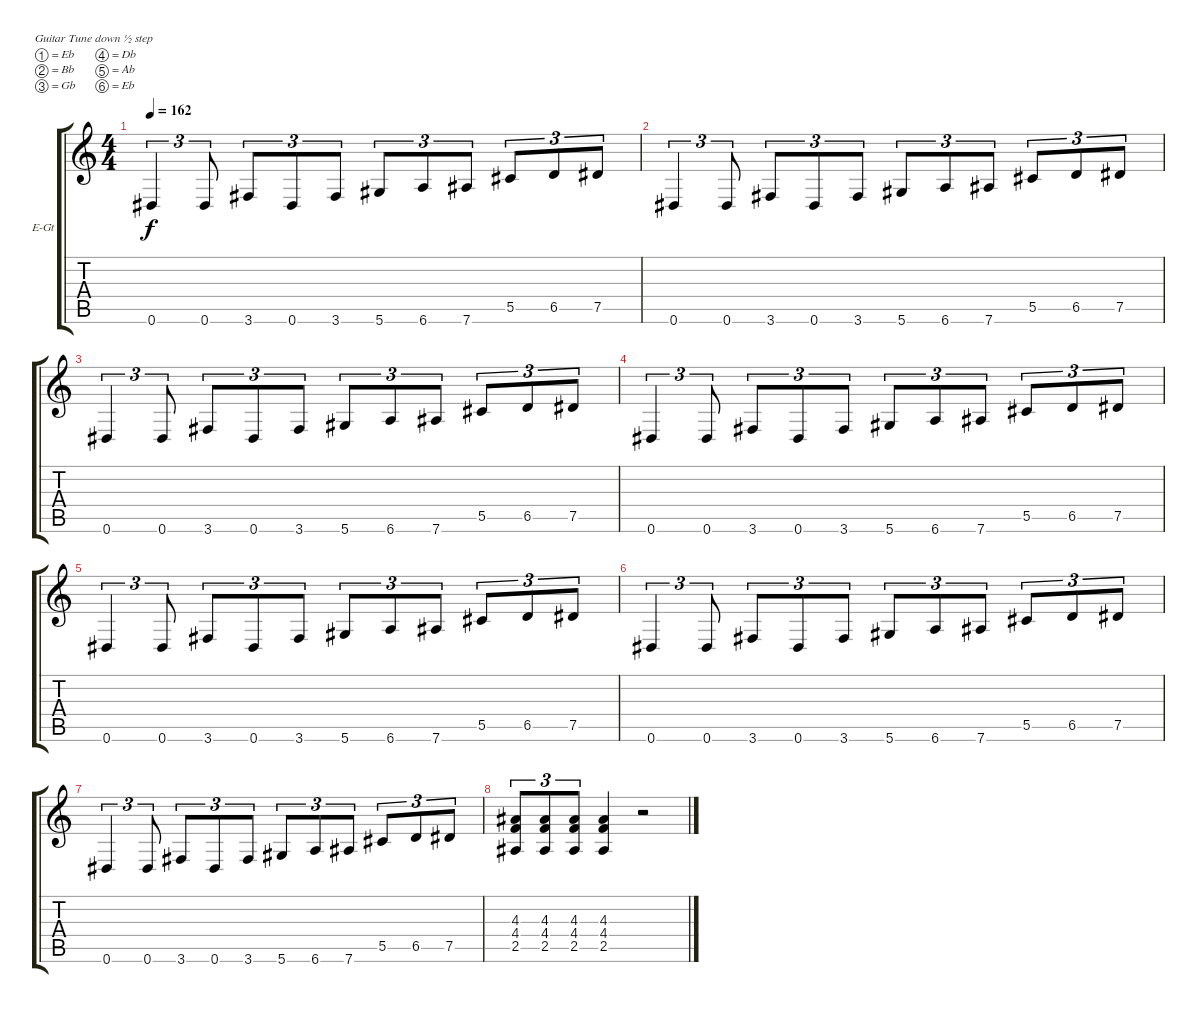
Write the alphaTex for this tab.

\bracketExtendMode groupsimilarinstruments
\firstSystemTrackNameOrientation horizontal
\otherSystemsTrackNameOrientation horizontal
\track ("Lead stick" "E-Gt") {instrument overdrivenguitar}
\staff {score tabs}
\tuning (Eb4 Bb3 Gb3 Db3 Ab2 Eb2)
\ts (4 4)
\tempo 162
\clef g2
\ks c
0.6.4{tu (3 2) dy f} 0.6.8{tu (3 2)} 3.6.8{tu (3 2)} 0.6.8{tu (3 2)} 3.6.8{tu (3 2)} 5.6.8{tu (3 2)} 6.6.8{tu (3 2)} 7.6.8{tu (3 2)} 5.5.8{tu (3 2)} 6.5.8{tu (3 2)} 7.5.8{tu (3 2)} |
0.6.4{tu (3 2)} 0.6.8{tu (3 2)} 3.6.8{tu (3 2)} 0.6.8{tu (3 2)} 3.6.8{tu (3 2)} 5.6.8{tu (3 2)} 6.6.8{tu (3 2)} 7.6.8{tu (3 2)} 5.5.8{tu (3 2)} 6.5.8{tu (3 2)} 7.5.8{tu (3 2)} |
0.6.4{tu (3 2)} 0.6.8{tu (3 2)} 3.6.8{tu (3 2)} 0.6.8{tu (3 2)} 3.6.8{tu (3 2)} 5.6.8{tu (3 2)} 6.6.8{tu (3 2)} 7.6.8{tu (3 2)} 5.5.8{tu (3 2)} 6.5.8{tu (3 2)} 7.5.8{tu (3 2)} |
0.6.4{tu (3 2)} 0.6.8{tu (3 2)} 3.6.8{tu (3 2)} 0.6.8{tu (3 2)} 3.6.8{tu (3 2)} 5.6.8{tu (3 2)} 6.6.8{tu (3 2)} 7.6.8{tu (3 2)} 5.5.8{tu (3 2)} 6.5.8{tu (3 2)} 7.5.8{tu (3 2)} |
0.6.4{tu (3 2)} 0.6.8{tu (3 2)} 3.6.8{tu (3 2)} 0.6.8{tu (3 2)} 3.6.8{tu (3 2)} 5.6.8{tu (3 2)} 6.6.8{tu (3 2)} 7.6.8{tu (3 2)} 5.5.8{tu (3 2)} 6.5.8{tu (3 2)} 7.5.8{tu (3 2)} |
0.6.4{tu (3 2)} 0.6.8{tu (3 2)} 3.6.8{tu (3 2)} 0.6.8{tu (3 2)} 3.6.8{tu (3 2)} 5.6.8{tu (3 2)} 6.6.8{tu (3 2)} 7.6.8{tu (3 2)} 5.5.8{tu (3 2)} 6.5.8{tu (3 2)} 7.5.8{tu (3 2)} |
0.6.4{tu (3 2)} 0.6.8{tu (3 2)} 3.6.8{tu (3 2)} 0.6.8{tu (3 2)} 3.6.8{tu (3 2)} 5.6.8{tu (3 2)} 6.6.8{tu (3 2)} 7.6.8{tu (3 2)} 5.5.8{tu (3 2)} 6.5.8{tu (3 2)} 7.5.8{tu (3 2)} |
(4.3 4.4 2.5).8{tu (3 2)} (4.3 4.4 2.5).8{tu (3 2)} (4.3 4.4 2.5).8{tu (3 2)} (4.3 4.4 2.5).4 r.2
